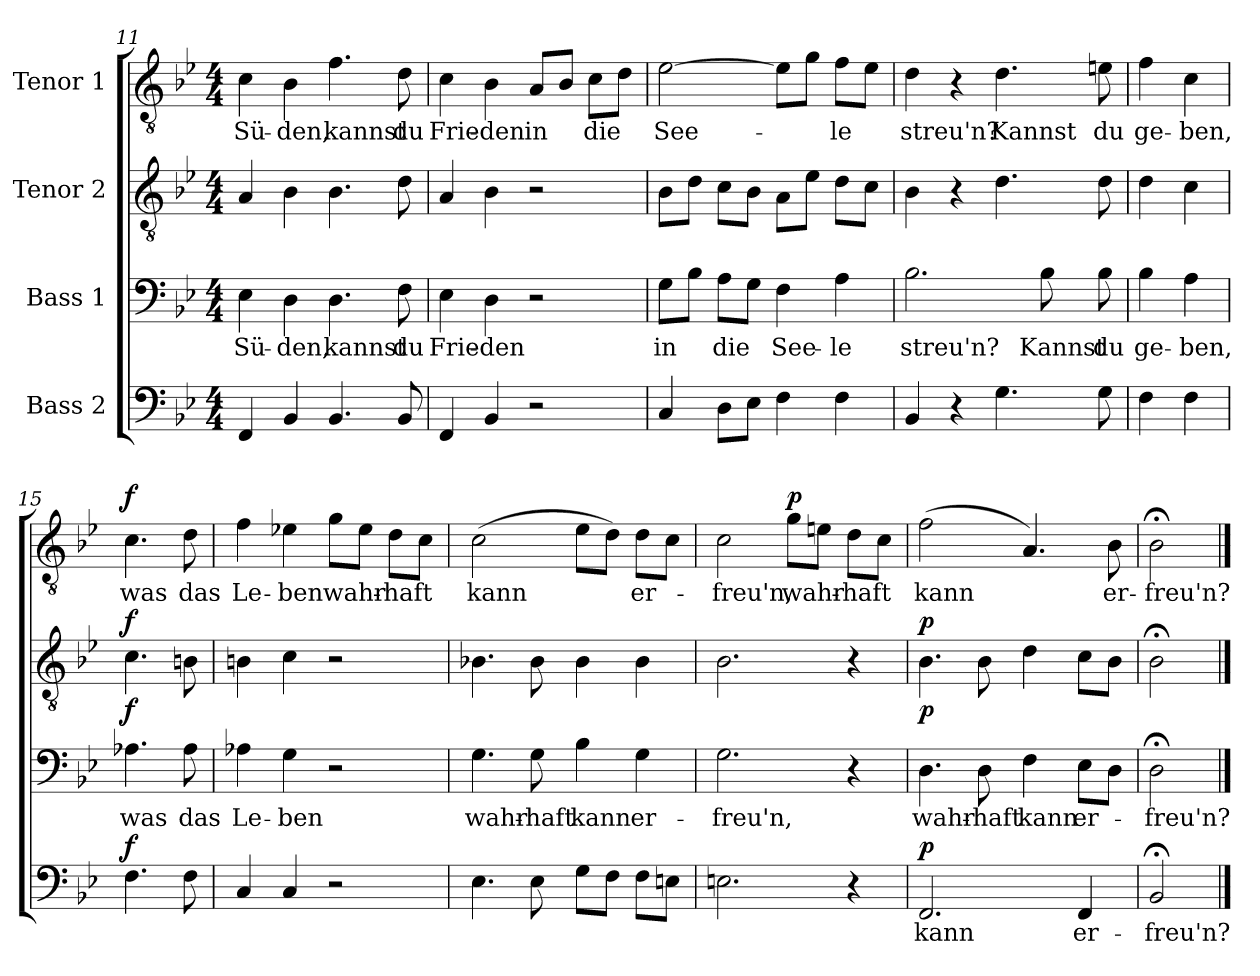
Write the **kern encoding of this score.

**kern	**text	**dynam	**kern	**text	**dynam	**kern	**dynam	**kern	**text	**dynam
*part4	*part4	*part4	*part3	*part3	*part3	*part2	*part2	*part1	*part1	*part1
*staff4	*staff4	*staff4	*staff3	*staff3	*staff3	*staff2	*staff2	*staff1	*staff1	*staff1
*I"Bass 2	*	*	*I"Bass 1	*	*	*I"Tenor 2	*	*I"Tenor 1	*	*
*clefF4	*	*	*clefF4	*	*	*clefGv2	*	*clefGv2	*	*
*k[b-e-]	*	*	*k[b-e-]	*	*	*k[b-e-]	*	*k[b-e-]	*	*
*M4/4	*	*	*M4/4	*	*	*M4/4	*	*M4/4	*	*
=11	=11	=11	=11	=11	=11	=11	=11	=11	=11	=11
4FF/	.	.	4E-\	Sü-	.	4A/	.	4c\	Sü-	.
4BB-/	.	.	4D\	-den,	.	4B-\	.	4B-\	-den,	.
4.BB-/	.	.	4.D\	kannst	.	4.B-\	.	4.f\	kannst	.
8BB-/	.	.	8F\	du	.	8d\	.	8d\	du	.
=12	=12	=12	=12	=12	=12	=12	=12	=12	=12	=12
4FF/	.	.	4E-\	Frie-	.	4A/	.	4c\	Frie-	.
4BB-/	.	.	4D\	-den	.	4B-\	.	4B-\	-den	.
2r	.	.	2r	.	.	2r	.	8A/L	in	.
.	.	.	.	.	.	.	.	8B-/J	.	.
.	.	.	.	.	.	.	.	8c\L	die	.
.	.	.	.	.	.	.	.	8d\J	.	.
=13	=13	=13	=13	=13	=13	=13	=13	=13	=13	=13
4C/	.	.	8G\L	in	.	8B-\L	.	[2e-\	See-	.
.	.	.	8B-\J	.	.	8d\J	.	.	.	.
8D\L	.	.	8A\L	die	.	8c\L	.	.	.	.
8E-\J	.	.	8G\J	.	.	8B-\J	.	.	.	.
4F\	.	.	4F\	See-	.	8A\L	.	8e-\L]	.	.
.	.	.	.	.	.	8e-\J	.	8g\J	.	.
4F\	.	.	4A\	-le	.	8d\L	.	8f\L	-le	.
.	.	.	.	.	.	8c\J	.	8e-\J	.	.
=14	=14	=14	=14	=14	=14	=14	=14	=14	=14	=14
4BB-/	.	.	2.B-\	streu'n?	.	4B-\	.	4d\	streu'n?	.
4r	.	.	.	.	.	4r	.	4r	.	.
4.G\	.	.	.	.	.	4.d\	.	4.d\	Kannst	.
.	.	.	8B-\	Kannst	.	.	.	.	.	.
8G\	.	.	8B-\	du	.	8d\	.	8en\	du	.
=15	=15	=15	=15	=15	=15	=15	=15	=15	=15	=15
4F\	.	.	4B-\	ge-	.	4d\	.	4f\	ge-	.
4F\	.	.	4A\	-ben,	.	4c\	.	4c\	-ben,	.
!!LO:LB:g=z
=15X2	=15X2	=15X2	=15X2	=15X2	=15X2	=15X2	=15X2	=15X2	=15X2	=15X2
!	!	!LO:DY:a	!	!	!LO:DY:a	!	!LO:DY:a	!	!	!LO:DY:a
4.F\	.	f	4.A-X\	was	f	4.c\	f	4.c\	was	f
8F\	.	.	8A-\	das	.	8Bn\	.	8d\	das	.
=16	=16	=16	=16	=16	=16	=16	=16	=16	=16	=16
4C/	.	.	4A-X\	Le-	.	4Bn\	.	4f\	Le-	.
4C/	.	.	4G\	-ben	.	4c\	.	4e-X\	-ben	.
2r	.	.	2r	.	.	2r	.	8g\L	wahr-	.
.	.	.	.	.	.	.	.	8e-\J	.	.
.	.	.	.	.	.	.	.	8d\L	-haft	.
.	.	.	.	.	.	.	.	8c\J	.	.
=17	=17	=17	=17	=17	=17	=17	=17	=17	=17	=17
4.E-\	.	.	4.G\	wahr-	.	4.B-X\	.	(2c\	kann	.
8E-\	.	.	8G\	-haft	.	8B-\	.	.	.	.
8G\L	.	.	4B-\	kann	.	4B-\	.	8e-\L	.	.
8F\J	.	.	.	.	.	.	.	8d\J)	.	.
8F\L	.	.	4G\	er-	.	4B-\	.	8d\L	er-	.
8En\J	.	.	.	.	.	.	.	8c\J	.	.
=18	=18	=18	=18	=18	=18	=18	=18	=18	=18	=18
2.En\	.	.	2.G\	-freu'n,	.	2.B-\	.	2c\	-freu'n,	.
!	!	!	!	!	!	!	!	!	!	!LO:DY:a
.	.	.	.	.	.	.	.	8g\L	wahr-	p
.	.	.	.	.	.	.	.	8en\J	.	.
4r	.	.	4r	.	.	4r	.	8d\L	-haft	.
.	.	.	.	.	.	.	.	8c\J	.	.
=19	=19	=19	=19	=19	=19	=19	=19	=19	=19	=19
!	!	!LO:DY:a	!	!	!LO:DY:a	!	!LO:DY:a	!	!	!
2.FF/	kann	p	4.D\	wahr-	p	4.B-\	p	(2f\	kann	.
.	.	.	8D\	-haft	.	8B-\	.	.	.	.
.	.	.	4F\	kann	.	4d\	.	4.A/)	.	.
4FF/	er-	.	8E-\L	-er-	.	8c\L	.	.	.	.
.	.	.	8D\J	.	.	8B-\J	.	8B-\	er-	.
=20	=20	=20	=20	=20	=20	=20	=20	=20	=20	=20
2BB-;</	-freu'n?	.	2D;<\	-freu'n?	.	2B-;<\	.	2B-;<\	-freu'n?	.
==	==	==	==	==	==	==	==	==	==	==
*-	*-	*-	*-	*-	*-	*-	*-	*-	*-	*-
